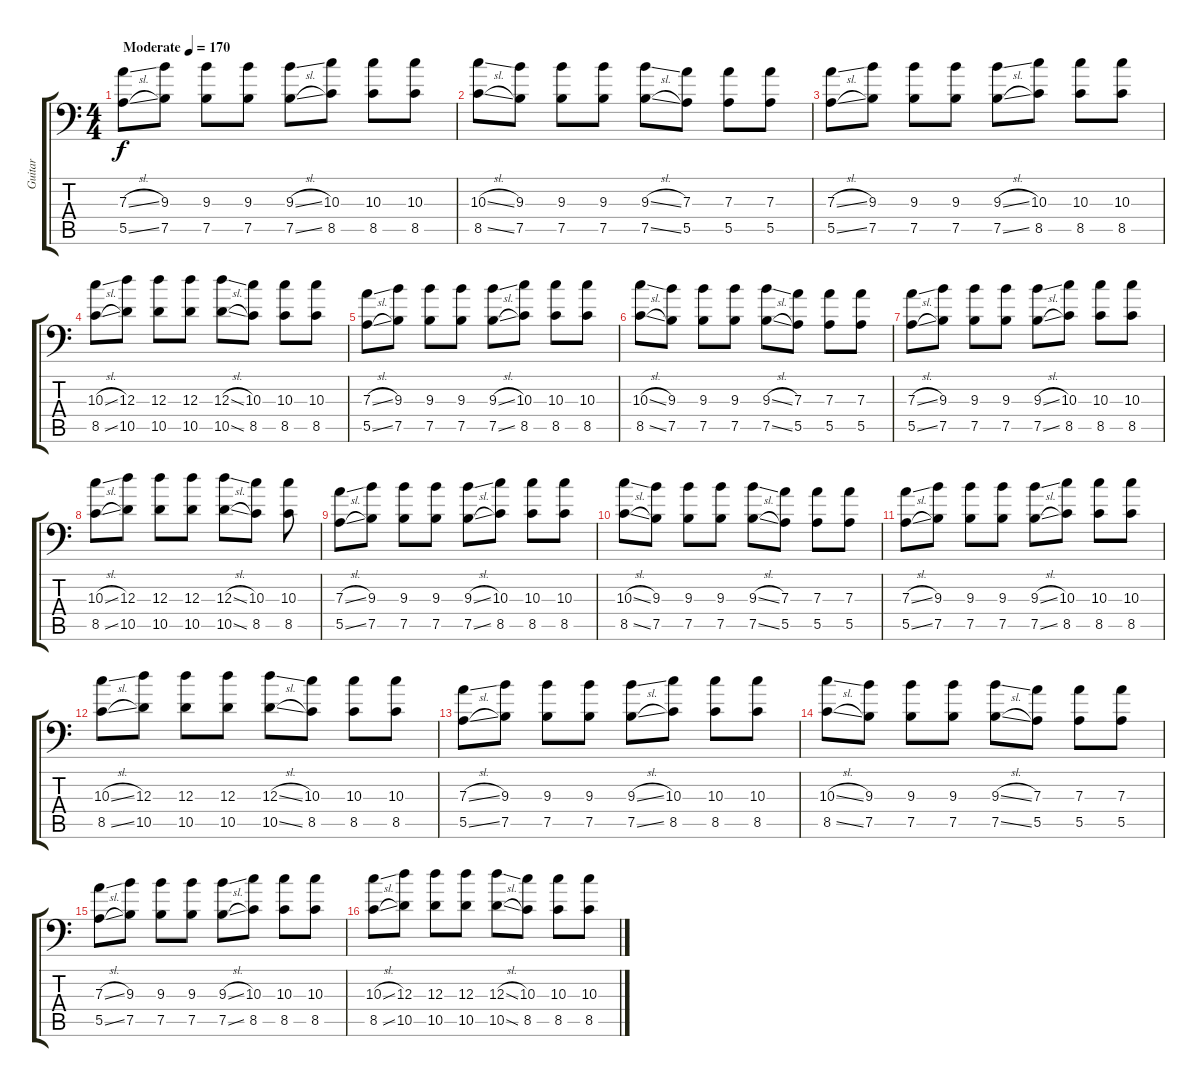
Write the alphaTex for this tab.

\track ("Guitar " "Guitar ") {instrument overdrivenguitar}
\staff {score tabs}
\tuning (B3 G3 D3 A2 E2 A1) {hide}
\ts (4 4)
\tempo (170 "Moderate")
\clef f4
\ks c
(7.3{sl} 5.5{sl}).8{dy f instrument overdrivenguitar} (9.3 7.5).8 (9.3 7.5).8 (9.3 7.5).8 (9.3{sl} 7.5{sl}).8 (10.3 8.5).8 (10.3 8.5).8 (10.3 8.5).8 |
(10.3{sl} 8.5{sl}).8 (9.3 7.5).8 (9.3 7.5).8 (9.3 7.5).8 (9.3{sl} 7.5{sl}).8 (7.3 5.5).8 (7.3 5.5).8 (7.3 5.5).8 |
(7.3{sl} 5.5{sl}).8 (9.3 7.5).8 (9.3 7.5).8 (9.3 7.5).8 (9.3{sl} 7.5{sl}).8 (10.3 8.5).8 (10.3 8.5).8 (10.3 8.5).8 |
(10.3{sl} 8.5{sl}).8 (12.3 10.5).8 (12.3 10.5).8 (12.3 10.5).8 (12.3{sl} 10.5{sl}).8 (10.3 8.5).8 (10.3 8.5).8 (10.3 8.5).8 |
(7.3{sl} 5.5{sl}).8 (9.3 7.5).8 (9.3 7.5).8 (9.3 7.5).8 (9.3{sl} 7.5{sl}).8 (10.3 8.5).8 (10.3 8.5).8 (10.3 8.5).8 |
(10.3{sl} 8.5{sl}).8 (9.3 7.5).8 (9.3 7.5).8 (9.3 7.5).8 (9.3{sl} 7.5{sl}).8 (7.3 5.5).8 (7.3 5.5).8 (7.3 5.5).8 |
(7.3{sl} 5.5{sl}).8 (9.3 7.5).8 (9.3 7.5).8 (9.3 7.5).8 (9.3{sl} 7.5{sl}).8 (10.3 8.5).8 (10.3 8.5).8 (10.3 8.5).8 |
(10.3{sl} 8.5{sl}).8 (12.3 10.5).8 (12.3 10.5).8 (12.3 10.5).8 (12.3{sl} 10.5{sl}).8 (10.3 8.5).8 (10.3 8.5).8 |
(7.3{sl} 5.5{sl}).8 (9.3 7.5).8 (9.3 7.5).8 (9.3 7.5).8 (9.3{sl} 7.5{sl}).8 (10.3 8.5).8 (10.3 8.5).8 (10.3 8.5).8 |
(10.3{sl} 8.5{sl}).8 (9.3 7.5).8 (9.3 7.5).8 (9.3 7.5).8 (9.3{sl} 7.5{sl}).8 (7.3 5.5).8 (7.3 5.5).8 (7.3 5.5).8 |
(7.3{sl} 5.5{sl}).8 (9.3 7.5).8 (9.3 7.5).8 (9.3 7.5).8 (9.3{sl} 7.5{sl}).8 (10.3 8.5).8 (10.3 8.5).8 (10.3 8.5).8 |
(10.3{sl} 8.5{sl}).8 (12.3 10.5).8 (12.3 10.5).8 (12.3 10.5).8 (12.3{sl} 10.5{sl}).8 (10.3 8.5).8 (10.3 8.5).8 (10.3 8.5).8 |
(7.3{sl} 5.5{sl}).8 (9.3 7.5).8 (9.3 7.5).8 (9.3 7.5).8 (9.3{sl} 7.5{sl}).8 (10.3 8.5).8 (10.3 8.5).8 (10.3 8.5).8 |
(10.3{sl} 8.5{sl}).8 (9.3 7.5).8 (9.3 7.5).8 (9.3 7.5).8 (9.3{sl} 7.5{sl}).8 (7.3 5.5).8 (7.3 5.5).8 (7.3 5.5).8 |
(7.3{sl} 5.5{sl}).8 (9.3 7.5).8 (9.3 7.5).8 (9.3 7.5).8 (9.3{sl} 7.5{sl}).8 (10.3 8.5).8 (10.3 8.5).8 (10.3 8.5).8 |
(10.3{sl} 8.5{sl}).8 (12.3 10.5).8 (12.3 10.5).8 (12.3 10.5).8 (12.3{sl} 10.5{sl}).8 (10.3 8.5).8 (10.3 8.5).8 (10.3 8.5).8
